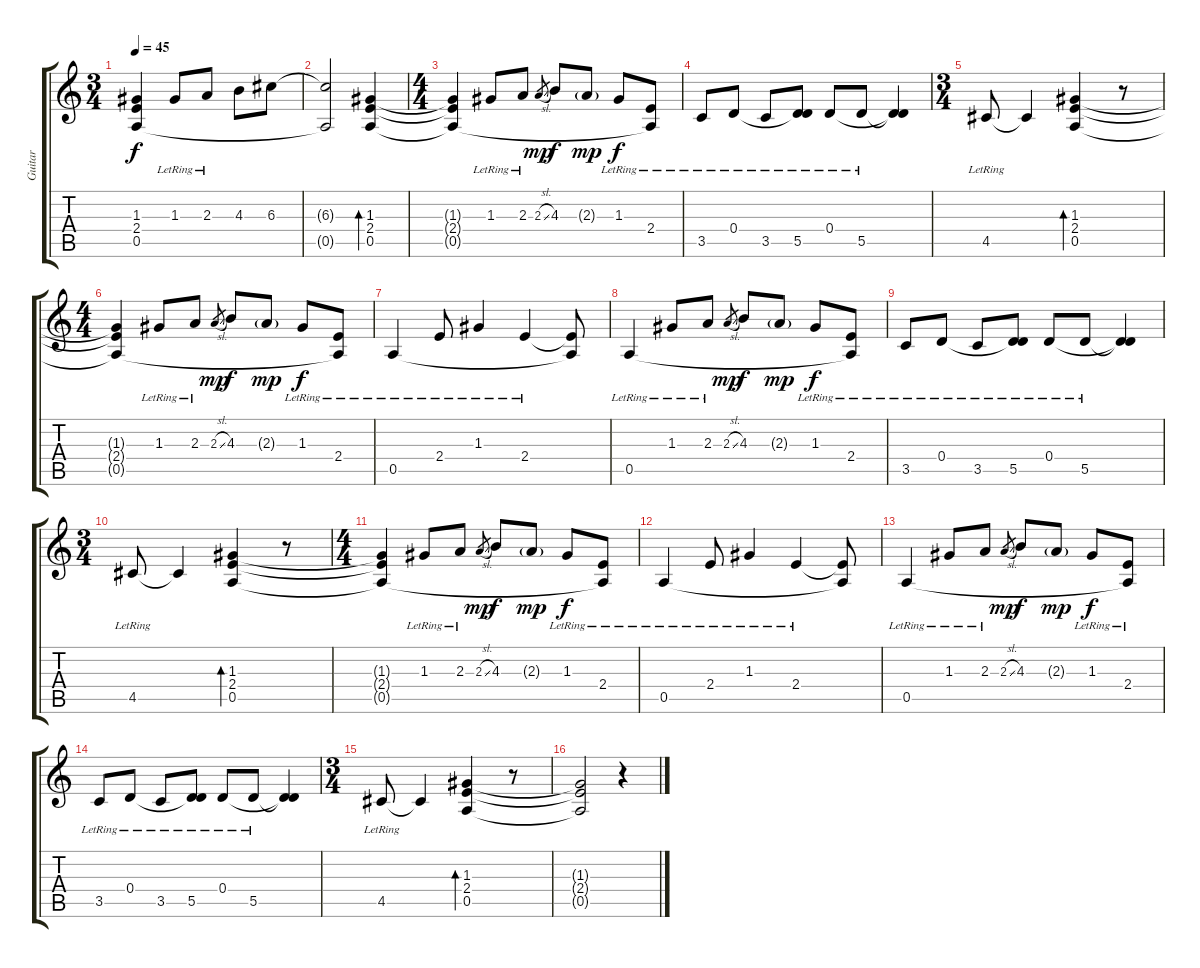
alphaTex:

\track ("Guitar" "Guitar") {instrument acousticguitarsteel}
\staff {score tabs}
\tuning (E4 B3 G3 D3 A2 E2) {hide}
\ts (3 4)
\tempo 45
\clef g2
\ks c
(1.3{t} 2.4{t} 0.5{t}).4{dy f} 1.3{lr}.8 2.3{lr}.8 4.3.8 6.3.8 |
(6.3{t} 0.5{t}).2 (1.3 2.4 0.5).4{bd 60} |
\ts (4 4)
(1.3{t} 2.4{t} 0.5{t}).4 1.3{lr}.8 2.3{lr}.8 2.3{sl}.8{gr dy mp} 4.3.8{dy f} 2.3{g}.8{dy mp} 1.3{lr}.8{dy f} (2.4{lr} 0.5{t}).8 |
3.5{lr}.8 0.4{lr}.8 3.5{lr}.8 (0.4{t} 5.5{lr}).8 0.4{lr}.8 5.5{lr}.8 (0.4{t} 5.5{t}).4 |
\ts (3 4)
4.5{lr}.8 4.5{t}.4 (1.3 2.4 0.5).4{bd 60} r.8 |
\ts (4 4)
(1.3{t} 2.4{t} 0.5{t}).4 1.3{lr}.8 2.3{lr}.8 2.3{sl}.8{gr dy mp} 4.3.8{dy f} 2.3{g}.8{dy mp} 1.3{lr}.8{dy f} (2.4{lr} 0.5{t}).8 |
0.5{lr}.4 2.4{lr}.8 1.3{lr}.4 2.4{lr}.4 (2.4{t} 0.5{t}).8 |
0.5{lr}.4 1.3{lr}.8 2.3{lr}.8 2.3{sl}.8{gr dy mp} 4.3.8{dy f} 2.3{g}.8{dy mp} 1.3{lr}.8{dy f} (2.4{lr} 0.5{t}).8 |
3.5{lr}.8 0.4{lr}.8 3.5{lr}.8 (0.4{t} 5.5{lr}).8 0.4{lr}.8 5.5{lr}.8 (0.4{t} 5.5{t}).4 |
\ts (3 4)
4.5{lr}.8 4.5{t}.4 (1.3 2.4 0.5).4{bd 60} r.8 |
\ts (4 4)
(1.3{t} 2.4{t} 0.5{t}).4 1.3{lr}.8 2.3{lr}.8 2.3{sl}.8{gr dy mp} 4.3.8{dy f} 2.3{g}.8{dy mp} 1.3{lr}.8{dy f} (2.4{lr} 0.5{t}).8 |
0.5{lr}.4 2.4{lr}.8 1.3{lr}.4 2.4{lr}.4 (2.4{t} 0.5{t}).8 |
0.5{lr}.4 1.3{lr}.8 2.3{lr}.8 2.3{sl}.8{gr dy mp} 4.3.8{dy f} 2.3{g}.8{dy mp} 1.3{lr}.8{dy f} (2.4{lr} 0.5{t}).8 |
3.5{lr}.8 0.4{lr}.8 3.5{lr}.8 (0.4{t} 5.5{lr}).8 0.4{lr}.8 5.5{lr}.8 (0.4{t} 5.5{t}).4 |
\ts (3 4)
4.5{lr}.8 4.5{t}.4 (1.3 2.4 0.5).4{bd 60} r.8 |
(1.3{t} 2.4{t} 0.5{t}).2 r.4
